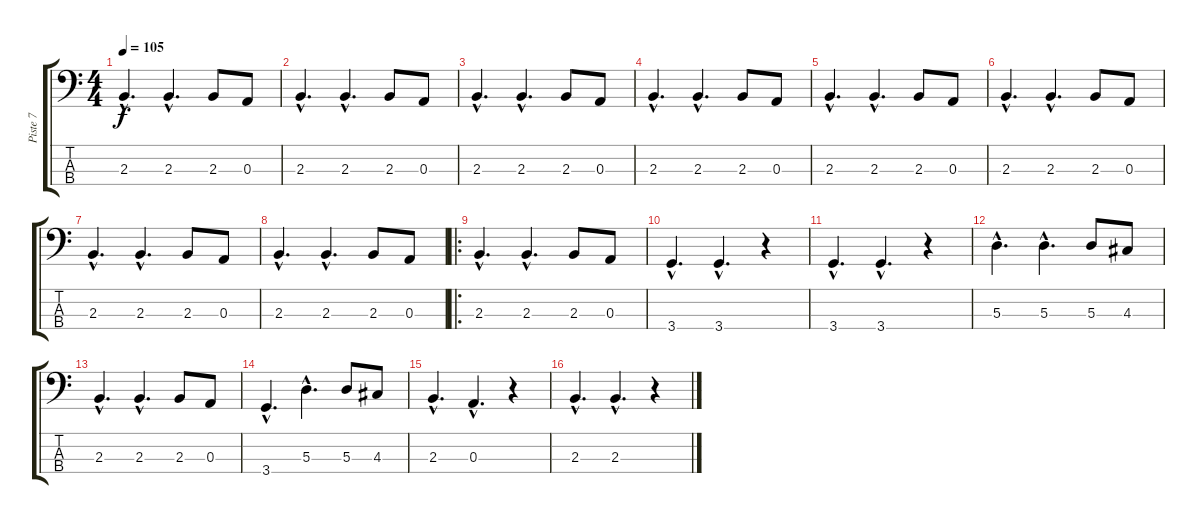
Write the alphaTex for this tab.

\track ("Piste 7" "Piste 7") {instrument electricbasspick}
\staff {score tabs}
\tuning (G2 D2 A1 E1) {hide}
\ts (4 4)
\tempo 105
\clef f4
\ks c
2.3{hac}.4{d dy f instrument electricbasspick} 2.3{hac}.4{d} 2.3.8 0.3.8 |
2.3{hac}.4{d} 2.3{hac}.4{d} 2.3.8 0.3.8 |
2.3{hac}.4{d} 2.3{hac}.4{d} 2.3.8 0.3.8 |
2.3{hac}.4{d} 2.3{hac}.4{d} 2.3.8 0.3.8 |
2.3{hac}.4{d} 2.3{hac}.4{d} 2.3.8 0.3.8 |
2.3{hac}.4{d} 2.3{hac}.4{d} 2.3.8 0.3.8 |
2.3{hac}.4{d} 2.3{hac}.4{d} 2.3.8 0.3.8 |
2.3{hac}.4{d} 2.3{hac}.4{d} 2.3.8 0.3.8 |
\ro
2.3{hac}.4{d} 2.3{hac}.4{d} 2.3.8 0.3.8 |
3.4{hac}.4{d} 3.4{hac}.4{d} r.4 |
3.4{hac}.4{d} 3.4{hac}.4{d} r.4 |
5.3{hac}.4{d} 5.3{hac}.4{d} 5.3.8 4.3.8 |
2.3{hac}.4{d} 2.3{hac}.4{d} 2.3.8 0.3.8 |
3.4{hac}.4{d} 5.3{hac}.4{d} 5.3.8 4.3.8 |
2.3{hac}.4{d} 0.3{hac}.4{d} r.4 |
2.3{hac}.4{d} 2.3{hac}.4{d} r.4
